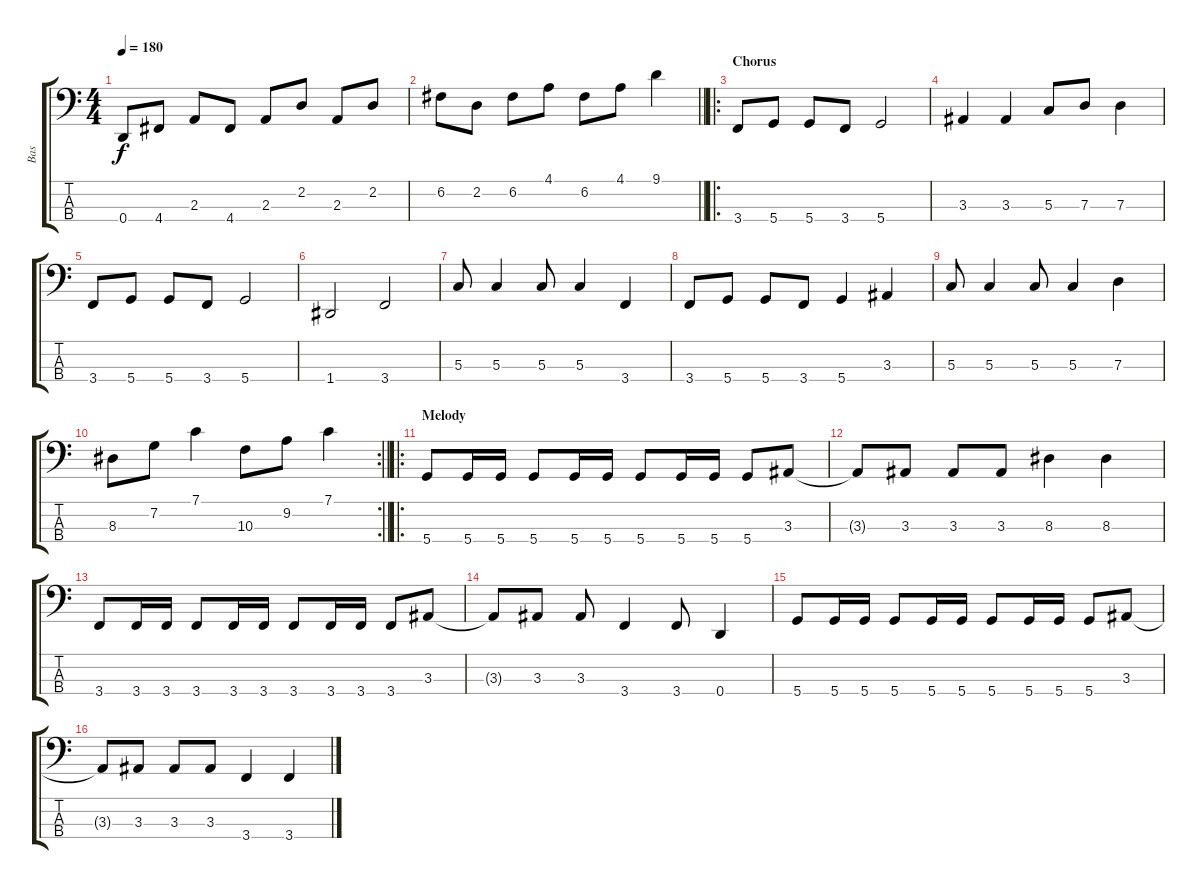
\track ("Bas" "Bas") {instrument electricbassfinger}
\staff {score tabs}
\tuning (F2 C2 G1 D1) {hide}
\ts (4 4)
\tempo 180
\clef f4
\ks c
0.4.8{dy f} 4.4.8 2.3.8 4.4.8 2.3.8 2.2.8 2.3.8 2.2.8 |
\barLineRight lightlight
6.2.8 2.2.8 6.2.8 4.1.8 6.2.8 4.1.8 9.1.4 |
\ro
\section ("" "Chorus")
3.4.8 5.4.8 5.4.8 3.4.8 5.4.2 |
3.3.4 3.3.4 5.3.8 7.3.8 7.3.4 |
3.4.8 5.4.8 5.4.8 3.4.8 5.4.2 |
1.4.2 3.4.2 |
5.3.8 5.3.4 5.3.8 5.3.4 3.4.4 |
3.4.8 5.4.8 5.4.8 3.4.8 5.4.4 3.3.4 |
5.3.8 5.3.4 5.3.8 5.3.4 7.3.4 |
\rc 2
\barLineRight lightlight
8.3.8 7.2.8 7.1.4 10.3.8 9.2.8 7.1.4 |
\ro
\section ("" "Melody")
5.4.8 5.4.16 5.4.16 5.4.8 5.4.16 5.4.16 5.4.8 5.4.16 5.4.16 5.4.8 3.3.8 |
3.3{t}.8 3.3.8 3.3.8 3.3.8 8.3.4 8.3.4 |
3.4.8 3.4.16 3.4.16 3.4.8 3.4.16 3.4.16 3.4.8 3.4.16 3.4.16 3.4.8 3.3.8 |
3.3{t}.8 3.3.8 3.3.8 3.4.4 3.4.8 0.4.4 |
5.4.8 5.4.16 5.4.16 5.4.8 5.4.16 5.4.16 5.4.8 5.4.16 5.4.16 5.4.8 3.3.8 |
3.3{t}.8 3.3.8 3.3.8 3.3.8 3.4.4 3.4.4
